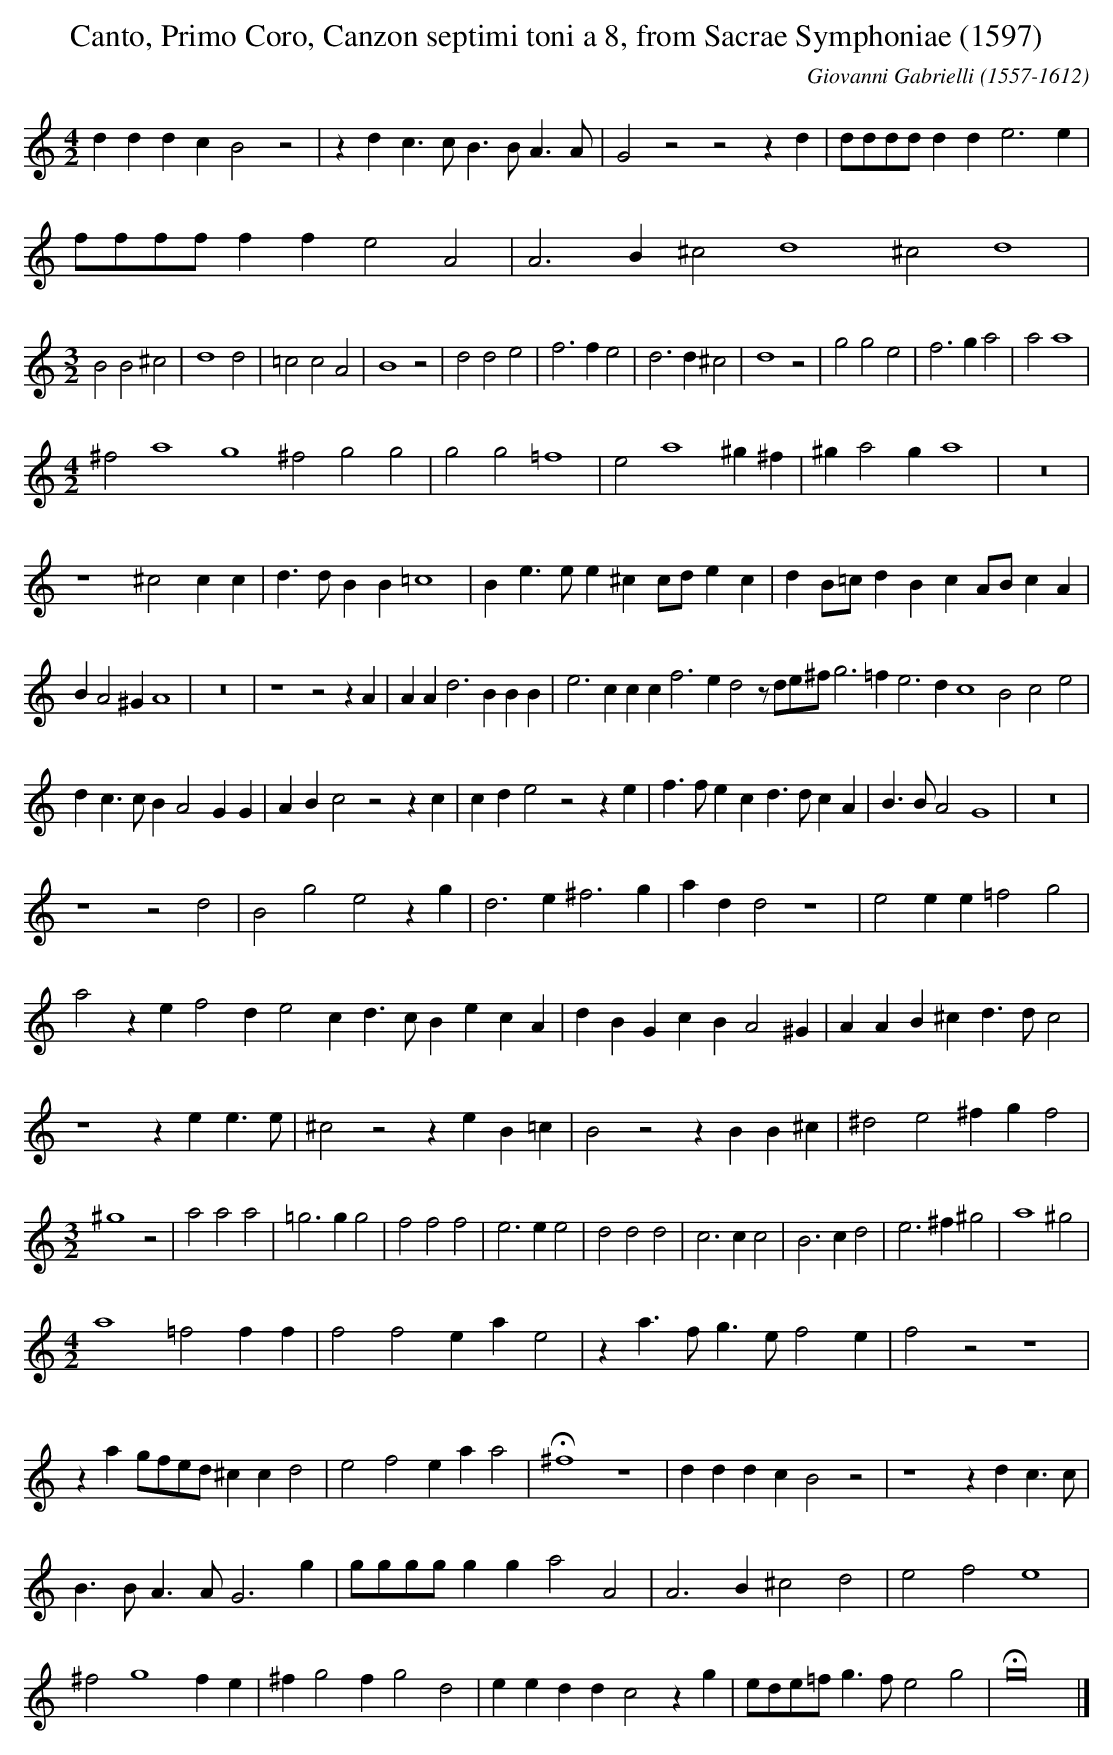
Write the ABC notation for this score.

X:1
T:Canto, Primo Coro, Canzon septimi toni a 8, from Sacrae Symphoniae (1597)
C:Giovanni Gabrielli (1557-1612)
M:4/2
L:1/2
K:C
d/d/d/c/Bz |z/d/c/>c/ B/>B/A/>A/ |Gzzz/d/ |d//d//d//d//d/d/e>e |
f//f//f//f//f/f/eA |A>B^c d2^cd2 |
M:3/2
L:1/2
BB^c |d2d |=ccA |B2z |dde |f>fe |d>d^c |d2z |gge |f>ga |aa2 |
M:4/2
L:1/2
^fa2g2 ^fgg |gg=f2 |ea2^g/^f/ |^g/ag/a2 |z4 |
z2^cc/c/ |d/>d/ B/B/ =c2 |B/e/>e/e/^c/c//d//e/c/ |d/B//=c//d/B/c/A//B//c/A/ |
B/A^G/A2 |z4 | z2zz/A/ | A/A/d>BB/B/ |e>cc/c/f>edz//d//e//^f//g>=f e>d c2 Bce |
d/c/>c/B/AG/G/ |A/B/c zz/c/ |c/d/ezz/e/ |f/>f/e/c/d/>d/c/A/ |B/>B/A G2 |z4 |
z2zd |Bgez/g/ |d>e^f>g |a/d/d z2 |ee/e/=fg |
az/e/fd/e c/d/>c/B/e/c/A/ |d/B/G/c/B/A^G/ |A/A/B/^c/d/>d/c |
z2z/e/e/>e/ |^czz/e/B/=c/ |Bzz/B/B/^c/ |^de^f/g/f |
M:3/2
L:1/2
^g2z |aaa |=g>gg |fff |e>ee |ddd |c>cc |B>cd |e>^f^g |a2^g |
M:4/2
L:1/2
a2=ff/f/ |ffe/a/e |z/a/>f/ g/>e/ fe/ |fzz2 |
z/a/g//f//e//d//^c/c/d |efe/a/a |H^f2z2 |d/d/d/c/Bz |z2z/d/c/>c/ |
B/>B/A/>A/G>g |g//g//g//g//g/g/aA |A>B^cd |efe2 |
^fg2f/e/ |^f/gf/gd |e/e/d/d/cz/g/ |e//d//e//=f//g/>f/eg |Hg4 |]
